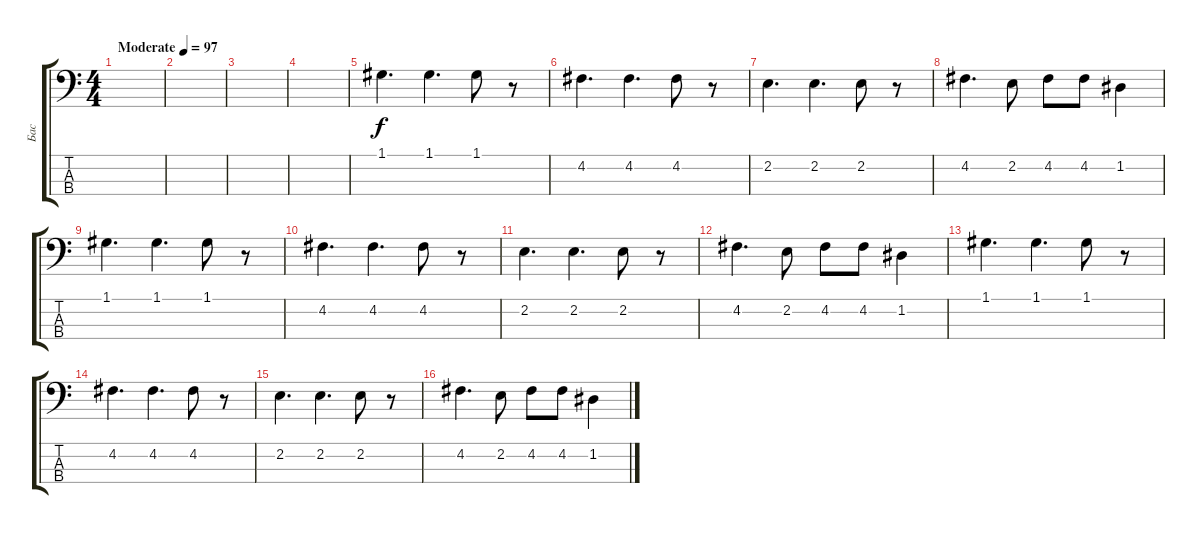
\track ("Бас" "Бас") {instrument electricbassfinger}
\staff {score tabs}
\tuning (G2 D2 A1 E1) {hide}
\ts (4 4)
\tempo (97 "Moderate")
\clef f4
\ks c
|
|
|
|
1.1.4{d} 1.1.4{d} 1.1.8 r.8 |
4.2.4{d} 4.2.4{d} 4.2.8 r.8 |
2.2.4{d} 2.2.4{d} 2.2.8 r.8 |
4.2.4{d} 2.2.8 4.2.8 4.2.8 1.2.4 |
1.1.4{d} 1.1.4{d} 1.1.8 r.8 |
4.2.4{d} 4.2.4{d} 4.2.8 r.8 |
2.2.4{d} 2.2.4{d} 2.2.8 r.8 |
4.2.4{d} 2.2.8 4.2.8 4.2.8 1.2.4 |
1.1.4{d} 1.1.4{d} 1.1.8 r.8 |
4.2.4{d} 4.2.4{d} 4.2.8 r.8 |
2.2.4{d} 2.2.4{d} 2.2.8 r.8 |
4.2.4{d} 2.2.8 4.2.8 4.2.8 1.2.4
